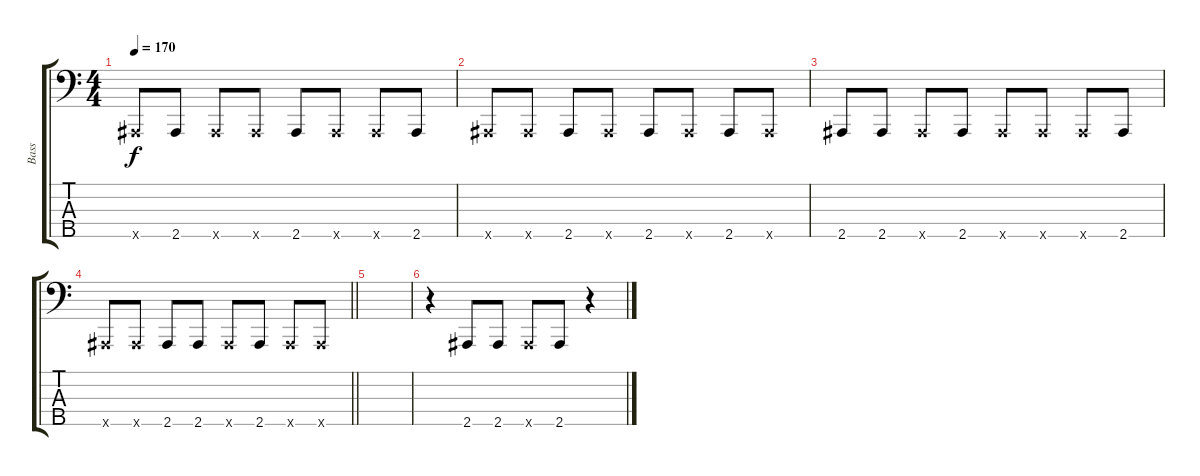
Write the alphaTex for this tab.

\track ("Bass" "Bass") {instrument electricbasspick}
\staff {score tabs}
\tuning (Gb2 Db2 Ab1 Eb1 Ab0) {hide}
\ts (4 4)
\tempo 170
\clef f4
\ks c
2.5{x}.8{dy f} 2.5.8 2.5{x}.8 2.5{x}.8 2.5.8 2.5{x}.8 2.5{x}.8 2.5.8 |
2.5{x}.8 2.5{x}.8 2.5.8 2.5{x}.8 2.5.8 2.5{x}.8 2.5.8 2.5{x}.8 |
2.5.8 2.5.8 2.5{x}.8 2.5.8 2.5{x}.8 2.5{x}.8 2.5{x}.8 2.5.8 |
\barLineRight lightlight
2.5{x}.8 2.5{x}.8 2.5.8 2.5.8 2.5{x}.8 2.5.8 2.5{x}.8 2.5{x}.8 |
\section ("" "")
|
r.4 2.5.8 2.5.8 2.5{x}.8 2.5.8 r.4
